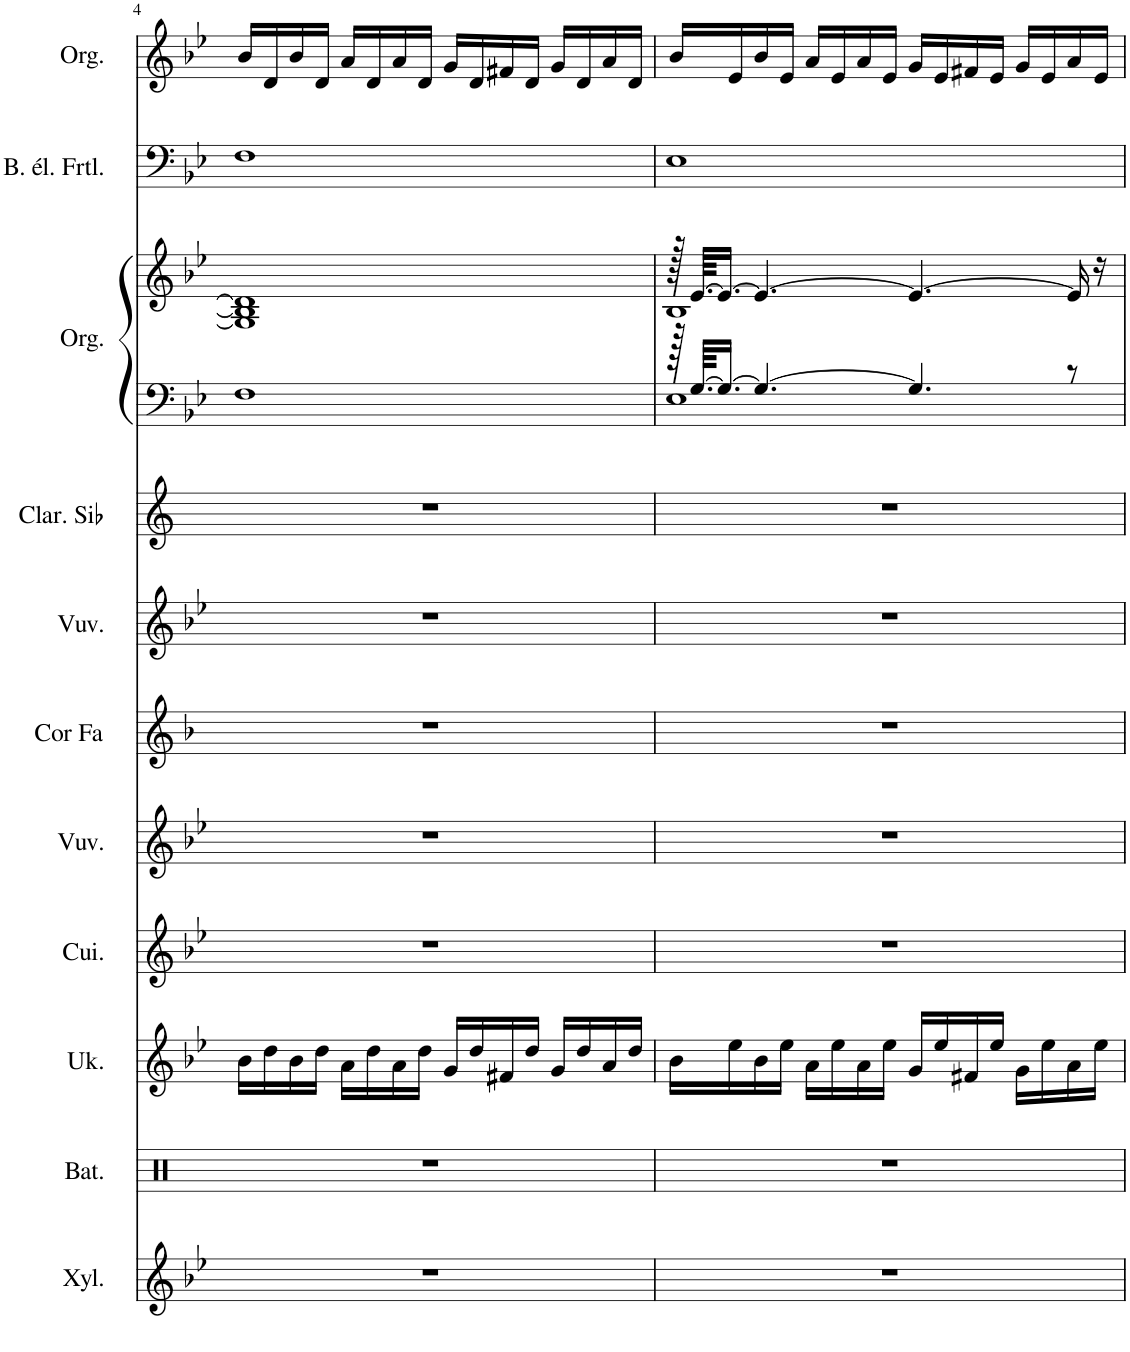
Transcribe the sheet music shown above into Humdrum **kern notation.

**kern	**kern	**kern	**kern	**kern	**kern	**kern	**kern	**kern	**kern	**kern	**kern
*part11	*part10	*part9	*part8	*part7	*part6	*part5	*part4	*part3	*part3	*part2	*part1
*staff12	*staff11	*staff10	*staff9	*staff8	*staff7	*staff6	*staff5	*staff4	*staff3	*staff2	*staff1
*I"Xylophone, Xylophone	*I"Batterie, Drums	*I"Ukulélé, Acoustic Guitar (nylon)	*I"Cuivres, Brass Section	*I"Vuvuzela, Trumpet	*I"Cor en Fa, French Horn	*I"Vuvuzela, Trumpet	*I"Clarinette en Sib	*I"Orgue, Church Organ	*	*I"Basse électrique fretless, Fretless Bass	*I"Orgue, Church Organ
*I'Xyl.	*I'Bat.	*I'Uk.	*I'Cui.	*I'Vuv.	*I'Cor Fa	*I'Vuv.	*I'Clar. Sib	*I'Org.	*	*I'B. él. Frtl.	*I'Org.
!!LO:PB:g=z
*clefG2	*clefX	*clefG2	*clefG2	*clefG2	*clefG2	*clefG2	*clefG2	*clefF4	*clefG2	*clefF4	*clefG2
*Trd-7c-12	*	*	*	*Trd1c2	*Trd4c7	*Trd1c2	*Trd1c2	*	*	*Trd7c12	*
*k[b-e-]	*k[]	*k[b-e-]	*k[b-e-]	*k[b-e-]	*k[b-]	*k[b-e-]	*k[]	*k[b-e-]	*k[b-e-]	*k[b-e-]	*k[b-e-]
*M4/4	*M4/4	*M4/4	*M4/4	*M4/4	*M4/4	*M4/4	*M4/4	*M4/4	*M4/4	*M4/4	*M4/4
=4	=4	=4	=4	=4	=4	=4	=4	=4	=4	=4	=4
1r	1r	16b-\LL	1r	1r	1r	1r	1r	1F	1G] 1B-] 1d]	1F	16b-/LL
.	.	16dd\	.	.	.	.	.	.	.	.	16d/
.	.	16b-\	.	.	.	.	.	.	.	.	16b-/
.	.	16dd\JJ	.	.	.	.	.	.	.	.	16d/JJ
.	.	16a\LL	.	.	.	.	.	.	.	.	16a/LL
.	.	16dd\	.	.	.	.	.	.	.	.	16d/
.	.	16a\	.	.	.	.	.	.	.	.	16a/
.	.	16dd\JJ	.	.	.	.	.	.	.	.	16d/JJ
.	.	16g/LL	.	.	.	.	.	.	.	.	16g/LL
.	.	16dd/	.	.	.	.	.	.	.	.	16d/
.	.	16f#X/	.	.	.	.	.	.	.	.	16f#X/
.	.	16dd/JJ	.	.	.	.	.	.	.	.	16d/JJ
.	.	16g/LL	.	.	.	.	.	.	.	.	16g/LL
.	.	16dd/	.	.	.	.	.	.	.	.	16d/
.	.	16a/	.	.	.	.	.	.	.	.	16a/
.	.	16dd/JJ	.	.	.	.	.	.	.	.	16d/JJ
=5	=5	=5	=5	=5	=5	=5	=5	=5	=5	=5	=5
*	*	*	*	*	*	*	*	*^	*^	*	*
1r	1r	16b-\LL	1r	1r	1r	1r	1r	128r	1E-	128r	1B-	1E-	16b-/LL
.	.	.	.	.	.	.	.	[64.G/KKLL	.	[64.e-/KKLL	.	.	.
.	.	.	.	.	.	.	.	16.G/JJ_	.	16.e-/JJ_	.	.	.
.	.	16ee-\	.	.	.	.	.	.	.	.	.	.	16e-/
.	.	16b-\	.	.	.	.	.	4.G/_	.	4.e-/_	.	.	16b-/
.	.	16ee-\JJ	.	.	.	.	.	.	.	.	.	.	16e-/JJ
.	.	16a\LL	.	.	.	.	.	.	.	.	.	.	16a/LL
.	.	16ee-\	.	.	.	.	.	.	.	.	.	.	16e-/
.	.	16a\	.	.	.	.	.	.	.	.	.	.	16a/
.	.	16ee-\JJ	.	.	.	.	.	.	.	.	.	.	16e-/JJ
.	.	16g/LL	.	.	.	.	.	4.G/]	.	4.e-/_	.	.	16g/LL
.	.	16ee-/	.	.	.	.	.	.	.	.	.	.	16e-/
.	.	16f#X/	.	.	.	.	.	.	.	.	.	.	16f#X/
.	.	16ee-/JJ	.	.	.	.	.	.	.	.	.	.	16e-/JJ
.	.	16g\LL	.	.	.	.	.	.	.	.	.	.	16g/LL
.	.	16ee-\	.	.	.	.	.	.	.	.	.	.	16e-/
.	.	16a\	.	.	.	.	.	8r	.	16e-/]	.	.	16a/
.	.	16ee-\JJ	.	.	.	.	.	.	.	16r	.	.	16e-/JJ
*	*	*	*	*	*	*	*	*v	*v	*	*	*	*
*	*	*	*	*	*	*	*	*	*v	*v	*	*
=	=	=	=	=	=	=	=	=	=	=	=
*-	*-	*-	*-	*-	*-	*-	*-	*-	*-	*-	*-
